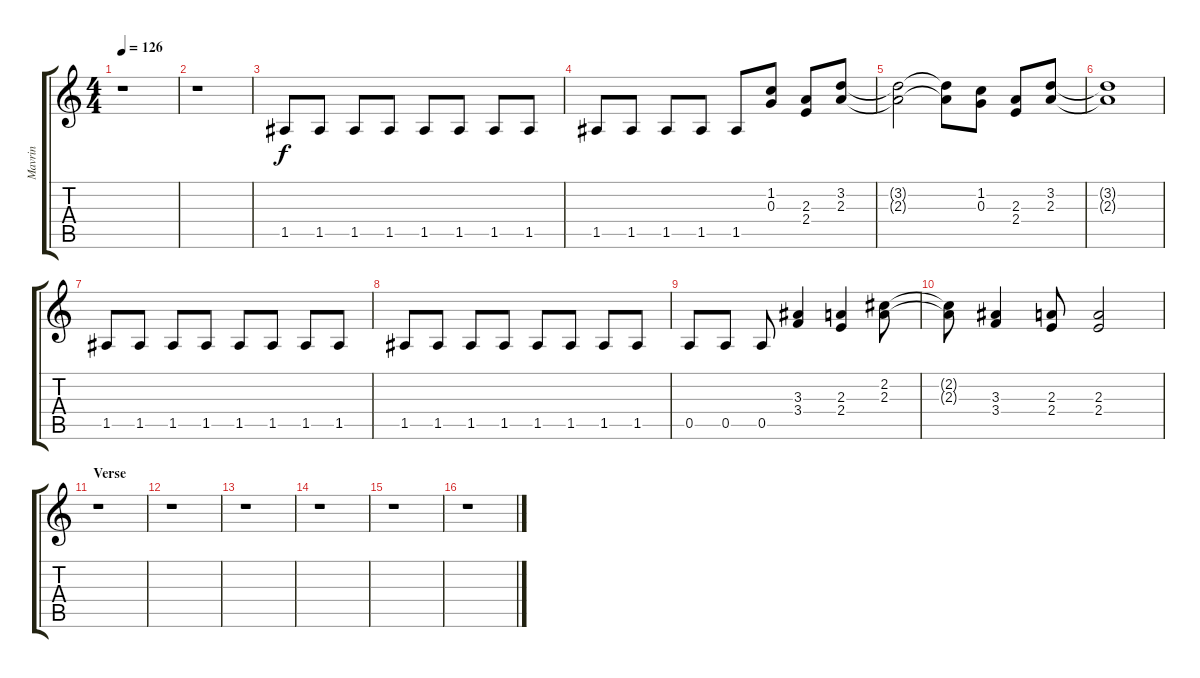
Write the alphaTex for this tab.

\track ("Mavrin" "Mavrin") {instrument distortionguitar}
\staff {score tabs}
\tuning (E4 B3 G3 D3 A2 E2) {hide}
\ts (4 4)
\tempo 126
\clef g2
\ks c
r.1{dy f} |
r.1 |
1.5.8{volume 10} 1.5.8 1.5.8 1.5.8 1.5.8 1.5.8 1.5.8 1.5.8 |
1.5.8 1.5.8 1.5.8 1.5.8 1.5.8 (1.2 0.3).8 (2.3 2.4).8 (3.2 2.3).8 |
(3.2{t} 2.3{t}).2 (3.2{t} 2.3{t}).8 (1.2 0.3).8 (2.3 2.4).8 (3.2 2.3).8 |
(3.2{t} 2.3{t}).1 |
1.5.8 1.5.8 1.5.8 1.5.8 1.5.8 1.5.8 1.5.8 1.5.8 |
1.5.8 1.5.8 1.5.8 1.5.8 1.5.8 1.5.8 1.5.8 1.5.8 |
0.5.8 0.5.8 0.5.8 (3.3 3.4).4 (2.3 2.4).4 (2.2 2.3).8 |
(2.2{t} 2.3{t}).8 (3.3 3.4).4 (2.3 2.4).8 (2.3 2.4).2 |
\section ("" "Verse")
r.1 |
r.1 |
r.1 |
r.1 |
r.1 |
r.1
